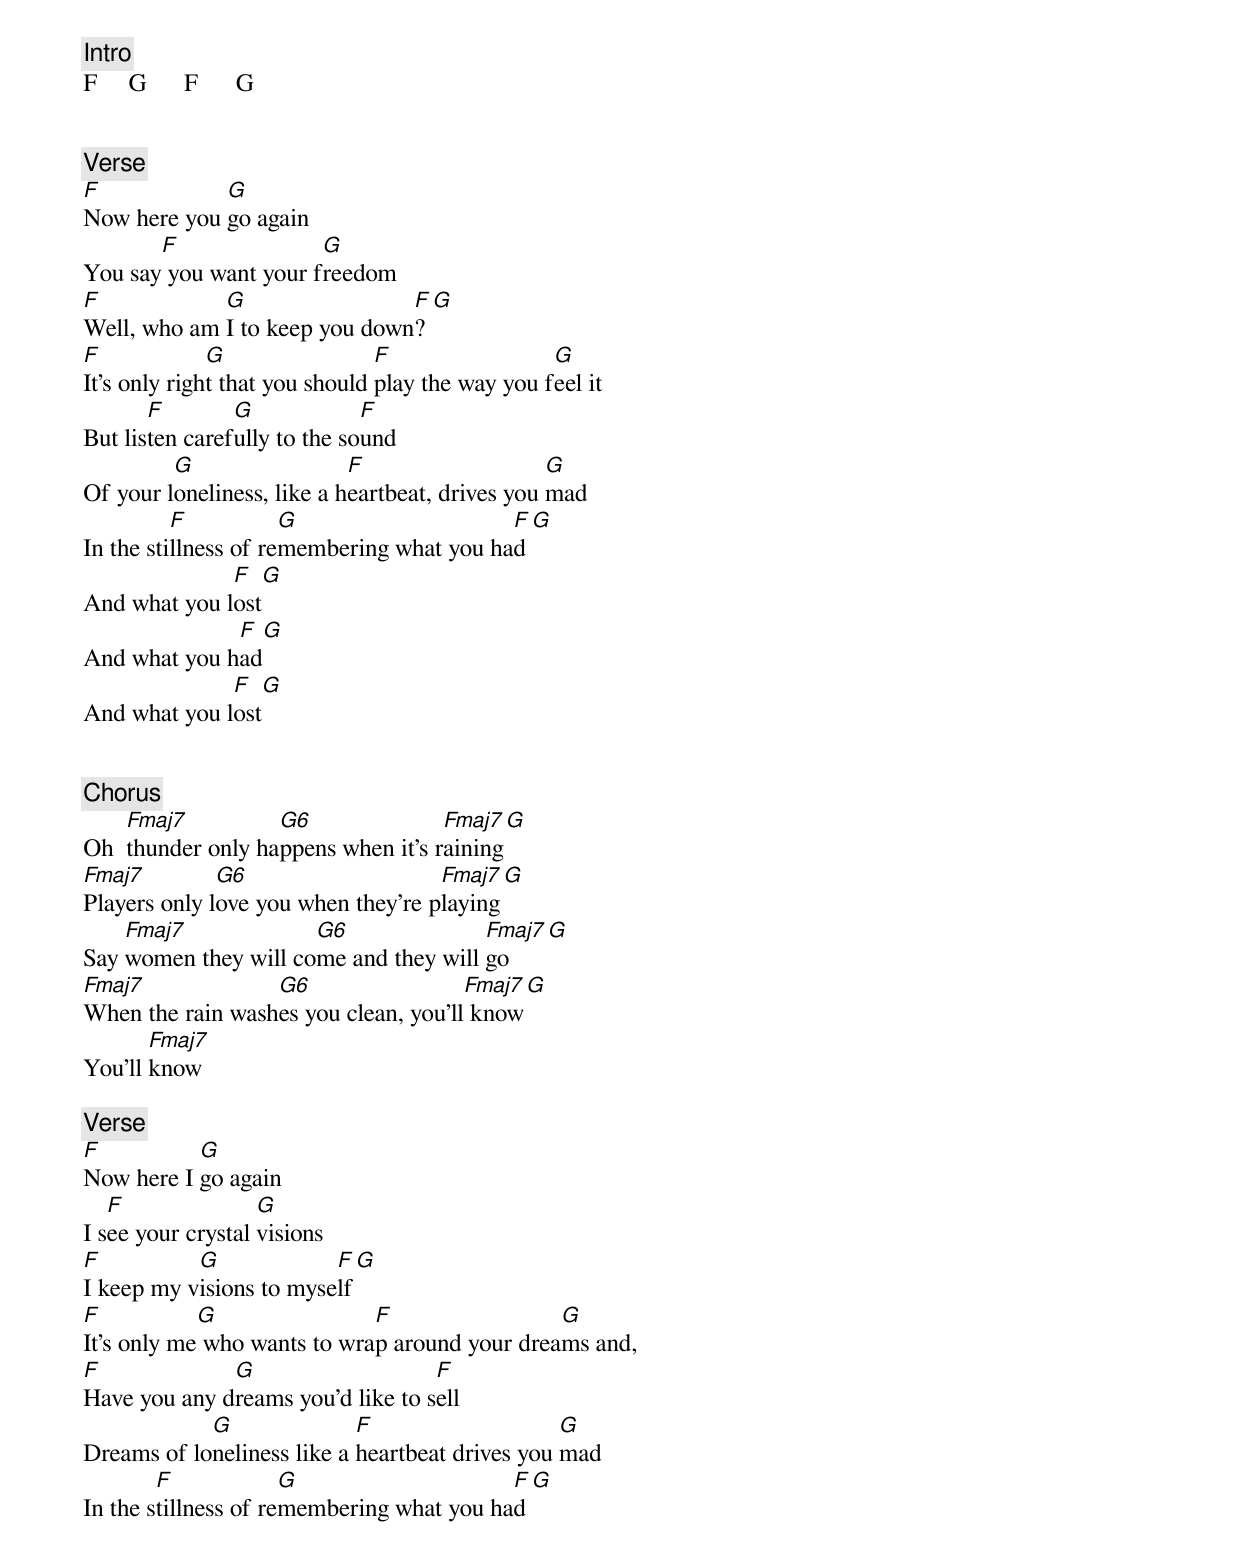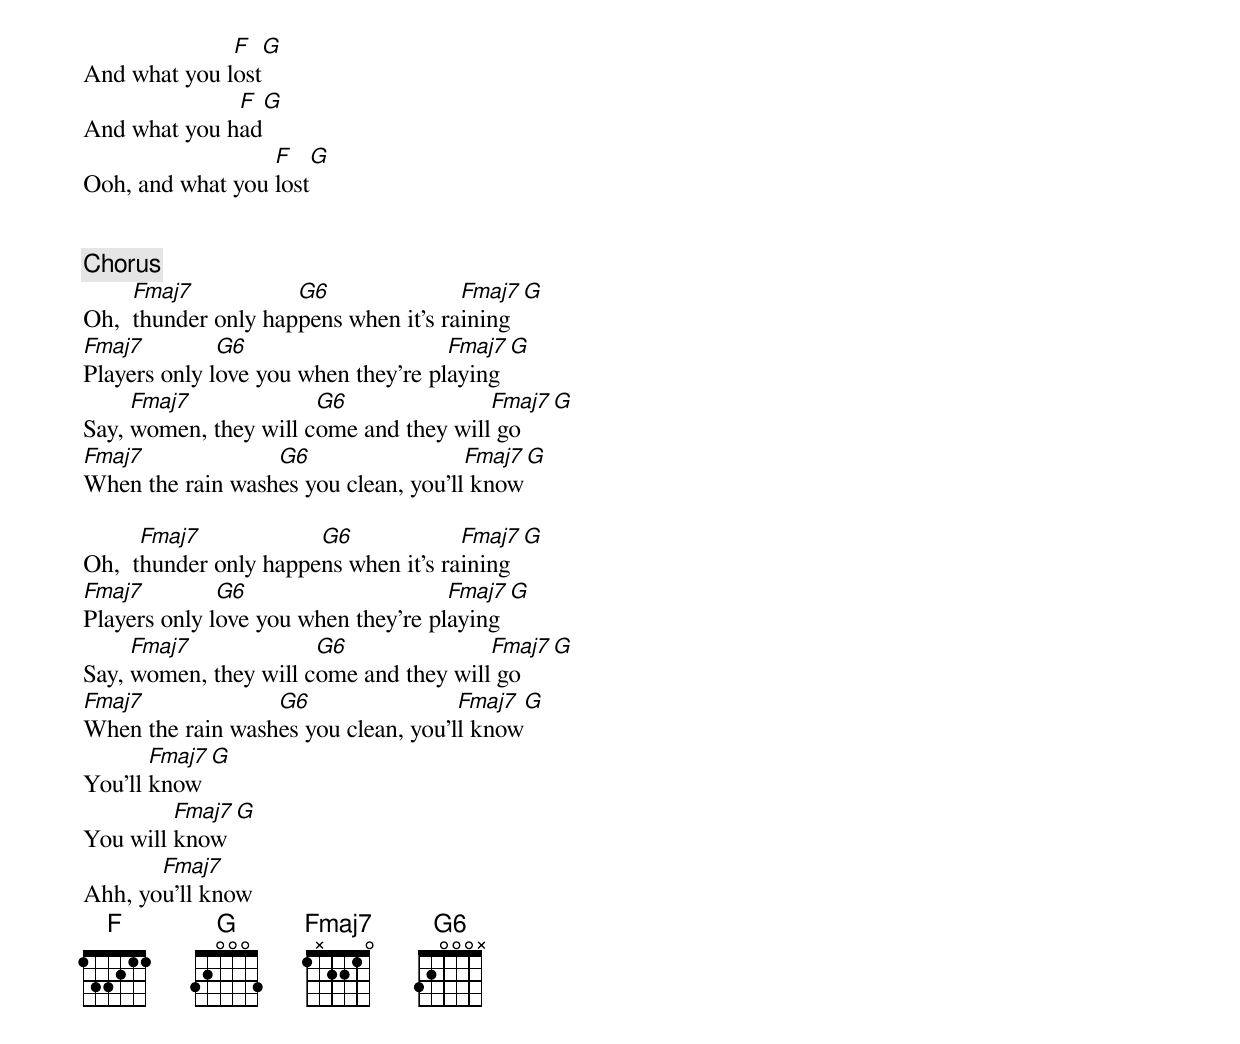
Fmaj7  1x2210 XX3210
F      133211
G      320003
G6     32000x


[Intro]
F     G      F      G


[Verse]
F            G
Now here you go again
       F               G
You say you want your freedom
F            G                 F        G
Well, who am I to keep you down?
F             G                 F                 G
It's only right that you should play the way you feel it
       F        G             F
But listen carefully to the sound
         G                  F                    G
Of your loneliness, like a heartbeat, drives you mad
          F           G                    F      G
In the stillness of remembering what you had
              F           G
And what you lost
              F           G
And what you had
              F           G
And what you lost


[Chorus]
    Fmaj7          G6               Fmaj7          G
Oh  thunder only happens when it's raining
Fmaj7         G6                    Fmaj7          G
Players only love you when they're playing
    Fmaj7             G6               Fmaj7      G
Say women they will come and they will go
Fmaj7             G6                  Fmaj7        G
When the rain washes you clean, you'll know
       Fmaj7
You'll know

[Verse]
F          G
Now here I go again
   F               G
I see your crystal visions
F          G             F          G
I keep my visions to myself
F           G                F                 G
It's only me who wants to wrap around your dreams and,
F             G                    F
Have you any dreams you'd like to sell
            G               F                    G
Dreams of loneliness like a heartbeat drives you mad
        F             G                    F           G
In the stillness of remembering what you had
              F          G
And what you lost
              F          G
And what you had
                  F          G
Ooh, and what you lost


[Chorus]
     Fmaj7           G6               Fmaj7          G
Oh,  thunder only happens when it's raining
Fmaj7         G6                     Fmaj7          G
Players only love you when they're playing
     Fmaj7             G6               Fmaj7       G
Say, women, they will come and they will go
Fmaj7             G6                  Fmaj7         G
When the rain washes you clean, you'll know

      Fmaj7            G6             Fmaj7          G
Oh,  thunder only happens when it's raining
Fmaj7         G6                     Fmaj7          G
Players only love you when they're playing
     Fmaj7             G6               Fmaj7       G
Say, women, they will come and they will go
Fmaj7             G6                 Fmaj7      G
When the rain washes you clean, you'll know
       Fmaj7     G
You'll know
         Fmaj7   G
You will know
       Fmaj7
Ahh, you'll know
